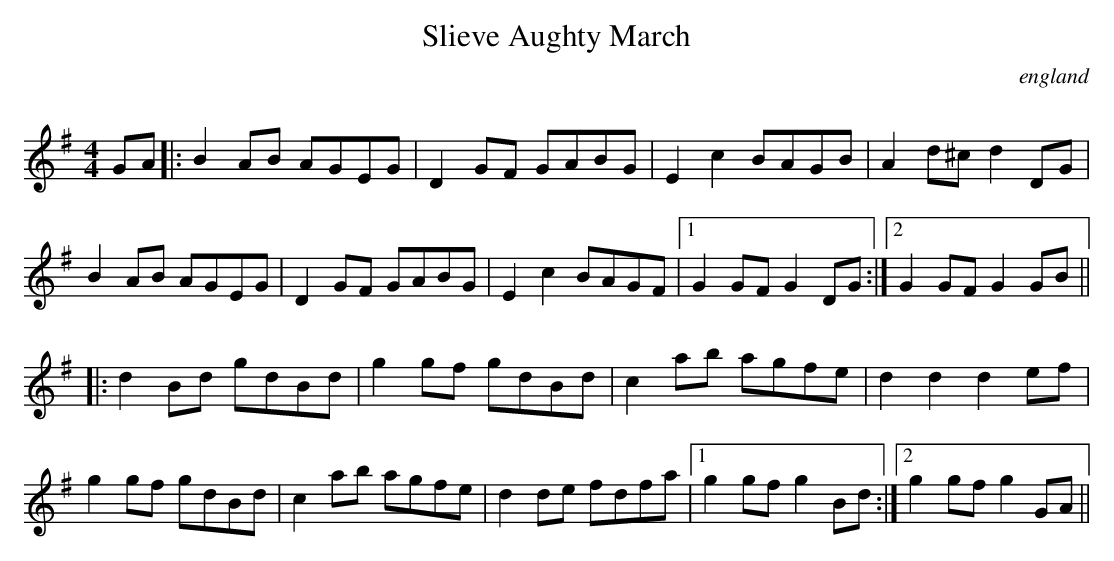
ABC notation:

X:1
T:Slieve Aughty March
O:england
Q:240
M:4/4
K:G
GA |: B2AB AGEG | D2GF GABG | E2c2 BAGB | A2d^c d2DG |
B2AB AGEG | D2GF GABG | E2c2 BAGF |1 G2GF G2DG :|2 G2GF G2GB ||
|: d2Bd gdBd | g2gf gdBd | c2ab agfe | d2d2 d2ef |
g2gf gdBd | c2ab agfe | d2de fdfa |1 g2gf g2Bd :|2 g2gf g2GA ||
